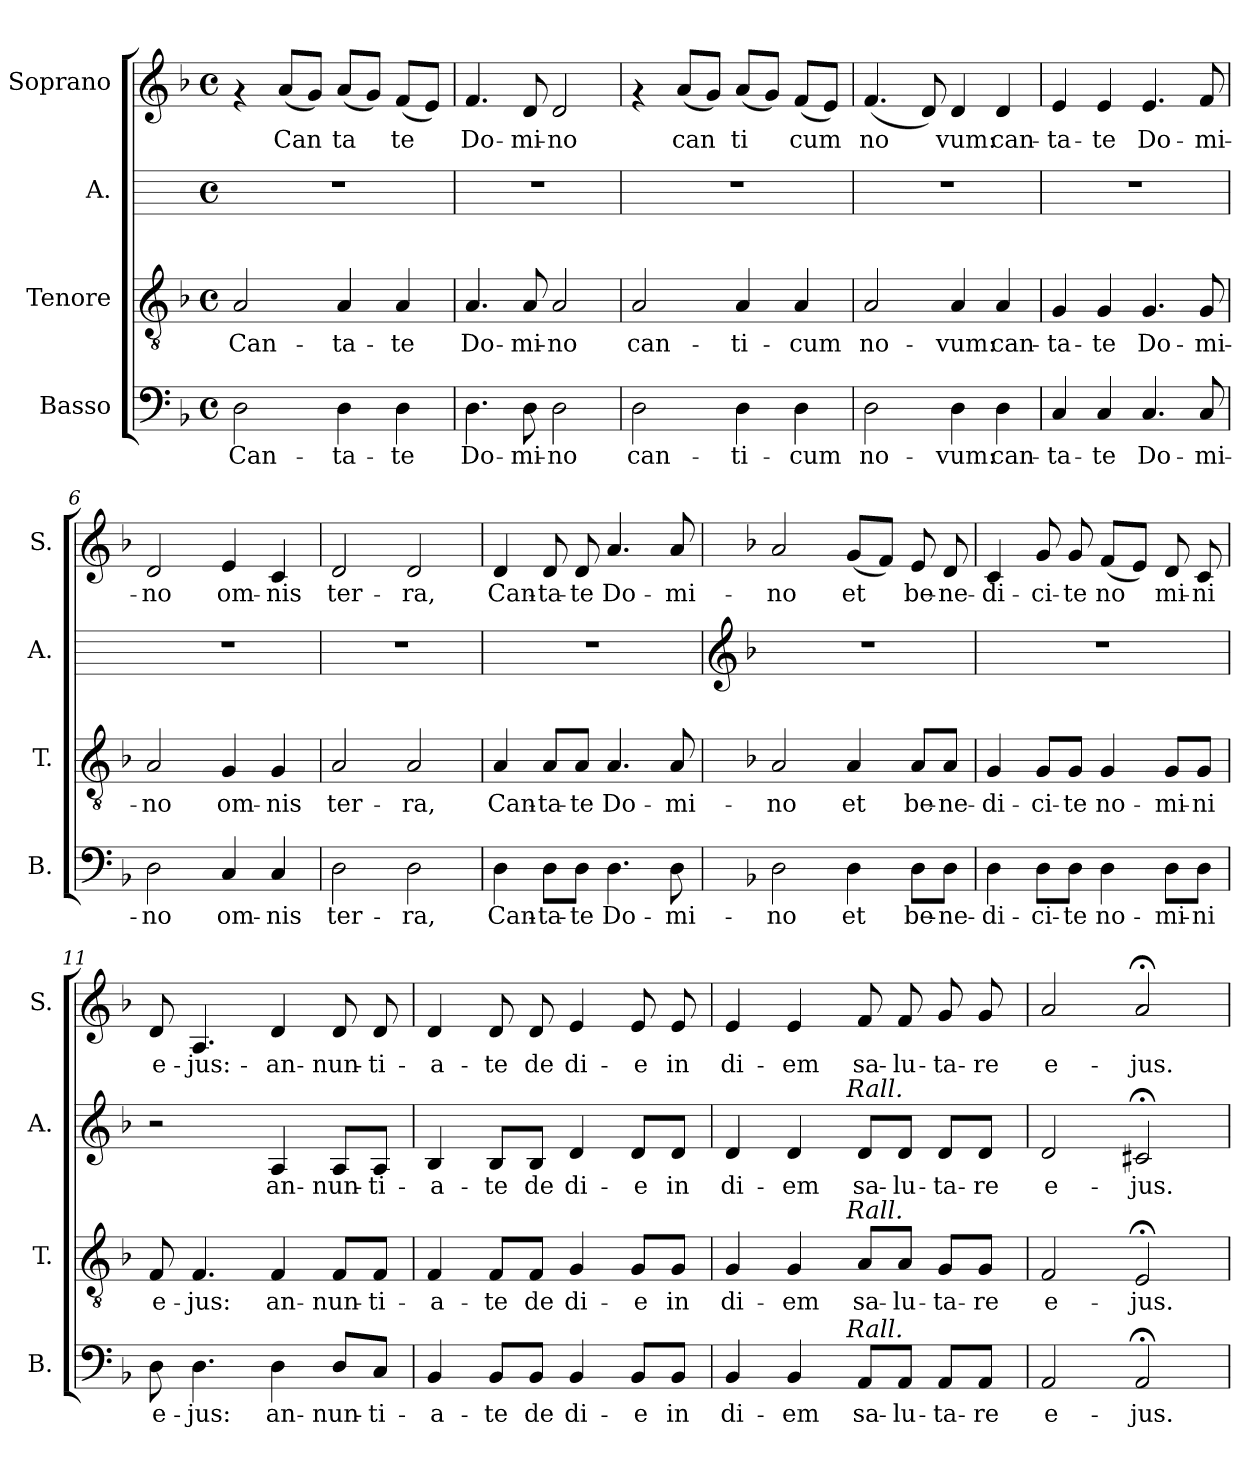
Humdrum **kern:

**kern	**text	**kern	**text	**kern	**text	**kern	**text
*part4	*part4	*part3	*part3	*part2	*part2	*part1	*part1
*staff4	*staff4	*staff3	*staff3	*staff2	*staff2	*staff1	*staff1
*I"Basso	*	*I"Tenore	*	*I"A.	*	*I"Soprano	*
*I'B.	*	*I'T.	*	*I'A.	*	*I'S.	*
!!LO:PB:g=z
*stria5	*	*stria5	*	*stria5	*	*stria5	*
*clefF4	*	*clefGv2	*	*	*	*clefG2	*
*k[b-]	*	*k[b-]	*	*k[]	*	*k[b-]	*
*F:	*	*F:	*	*C:	*	*F:	*
*M4/4	*	*M4/4	*	*M4/4	*	*M4/4	*
*met(c)	*	*met(c)	*	*met(c)	*	*met(c)	*
=1	=1	=1	=1	=1	=1	=1	=1
!	!LO:LY:b:cj	!	!LO:LY:b:cj	!	!	!	!
2D\	Can-	2A/	Can-	1r	.	4rf	.
!	!	!	!	!	!	!	!LO:LY:b:cj
.	.	.	.	.	.	(<8a/L	Can-
!	!	!	!	!	!	!	!LO:LY:b:cj
.	.	.	.	.	.	8g/J)	--
!	!LO:LY:b:cj	!	!LO:LY:b:cj	!	!	!	!LO:LY:b:cj
4D\	-ta-	4A/	-ta-	.	.	(<8a/L	-ta-
!	!	!	!	!	!	!	!LO:LY:b:cj
.	.	.	.	.	.	8g/J)	--
!	!LO:LY:b:cj	!	!LO:LY:b:cj	!	!	!	!LO:LY:b:cj
4D\	-te	4A/	-te	.	.	(<8f/L	-te
!	!	!	!	!	!	!	!LO:LY:b:cj
.	.	.	.	.	.	8e/J)	.
=2	=2	=2	=2	=2	=2	=2	=2
!	!LO:LY:b:cj	!	!LO:LY:b:cj	!	!	!	!LO:LY:b:cj
4.D\	Do-	4.A/	Do-	1r	.	4.f/	Do-
!	!LO:LY:b:cj	!	!LO:LY:b:cj	!	!	!	!LO:LY:b:cj
8D\	-mi-	8A/	-mi-	.	.	8d/	-mi-
!	!LO:LY:b:cj	!	!LO:LY:b:cj	!	!	!	!LO:LY:b:cj
2D\	-no	2A/	-no	.	.	2d/	-no
=3	=3	=3	=3	=3	=3	=3	=3
!	!LO:LY:b:cj	!	!LO:LY:b:cj	!	!	!	!
2D\	can-	2A/	can-	1r	.	4rf	.
!	!	!	!	!	!	!	!LO:LY:b:cj
.	.	.	.	.	.	(<8a/L	can-
!	!	!	!	!	!	!	!LO:LY:b:cj
.	.	.	.	.	.	8g/J)	--
!	!LO:LY:b:cj	!	!LO:LY:b:cj	!	!	!	!LO:LY:b:cj
4D\	-ti-	4A/	-ti-	.	.	(<8a/L	-ti-
!	!	!	!	!	!	!	!LO:LY:b:cj
.	.	.	.	.	.	8g/J)	--
!	!LO:LY:b:cj	!	!LO:LY:b:cj	!	!	!	!LO:LY:b:cj
4D\	-cum	4A/	-cum	.	.	(<8f/L	-cum
!	!	!	!	!	!	!	!LO:LY:b:cj
.	.	.	.	.	.	8e/J)	.
=4	=4	=4	=4	=4	=4	=4	=4
!	!LO:LY:b:cj	!	!LO:LY:b:cj	!	!	!	!LO:LY:b:cj
2D\	no-	2A/	no-	1r	.	(<4.f/	no-
!	!	!	!	!	!	!	!LO:LY:b:cj
.	.	.	.	.	.	8d/)	--
!	!LO:LY:b:cj	!	!LO:LY:b:cj	!	!	!	!LO:LY:b:cj
4D\	-vum:	4A/	-vum:	.	.	4d/	-vum:
!	!LO:LY:b:cj	!	!LO:LY:b:cj	!	!	!	!LO:LY:b:cj
4D\	can-	4A/	can-	.	.	4d/	can-
!!LO:LB:g=z
=5	=5	=5	=5	=5	=5	=5	=5
!	!LO:LY:b:cj	!	!LO:LY:b:cj	!	!	!	!LO:LY:b:cj
4C/	-ta-	4G/	-ta-	1r	.	4e/	-ta-
!	!LO:LY:b:cj	!	!LO:LY:b:cj	!	!	!	!LO:LY:b:cj
4C/	-te	4G/	-te	.	.	4e/	-te
!	!LO:LY:b:cj	!	!LO:LY:b:cj	!	!	!	!LO:LY:b:cj
4.C/	Do-	4.G/	Do-	.	.	4.e/	Do-
!	!LO:LY:b:cj	!	!LO:LY:b:cj	!	!	!	!LO:LY:b:cj
8C/	-mi-	8G/	-mi-	.	.	8f/	-mi-
=6	=6	=6	=6	=6	=6	=6	=6
!	!LO:LY:b:cj	!	!LO:LY:b:cj	!	!	!	!LO:LY:b:cj
2D\	-no	2A/	-no	1r	.	2d/	-no
!	!LO:LY:b:cj	!	!LO:LY:b:cj	!	!	!	!LO:LY:b:cj
4C/	om-	4G/	om-	.	.	4e/	om-
!	!LO:LY:b:cj	!	!LO:LY:b:cj	!	!	!	!LO:LY:b:cj
4C/	-nis	4G/	-nis	.	.	4c/	-nis
=7	=7	=7	=7	=7	=7	=7	=7
!	!LO:LY:b:cj	!	!LO:LY:b:cj	!	!	!	!LO:LY:b:cj
2D\	ter-	2A/	ter-	1r	.	2d/	ter-
!	!LO:LY:b:cj	!	!LO:LY:b:cj	!	!	!	!LO:LY:b:cj
2D\	-ra,	2A/	-ra,	.	.	2d/	-ra,
=8	=8	=8	=8	=8	=8	=8	=8
!	!LO:LY:b:cj	!	!LO:LY:b:cj	!	!	!	!LO:LY:b:cj
4D\	Can-	4A/	Can-	1r	.	4d/	Can-
!	!LO:LY:b:cj	!	!LO:LY:b:cj	!	!	!	!LO:LY:b:cj
8D\L	-ta-	8A/L	-ta-	.	.	8d/	-ta-
!	!LO:LY:b:cj	!	!LO:LY:b:cj	!	!	!	!LO:LY:b:cj
8D\J	-te	8A/J	-te	.	.	8d/	-te
!	!LO:LY:b:cj	!	!LO:LY:b:cj	!	!	!	!LO:LY:b:cj
4.D\	Do-	4.A/	Do-	.	.	4.a/	Do-
!	!LO:LY:b:cj	!	!LO:LY:b:cj	!	!	!	!LO:LY:b:cj
8D\	-mi-	8A/	-mi-	.	.	8a/	-mi-
!!LO:PB:g=z
=9	=9	=9	=9	=9	=9	=9	=9
*	*	*	*	*clefG2	*	*	*
*	*	*	*	*k[b-]	*	*	*
*	*	*	*	*F:	*	*	*
!	!LO:LY:b:cj	!	!LO:LY:b:cj	!	!	!	!LO:LY:b:cj
2D\	-no	2A/	-no	1r	.	2a/	-no
!	!LO:LY:b:cj	!	!LO:LY:b:cj	!	!	!	!LO:LY:b:cj
4D\	et	4A/	et	.	.	(<8g/L	et
!	!	!	!	!	!	!	!LO:LY:b:cj
.	.	.	.	.	.	8f/J)	.
!	!LO:LY:b:cj	!	!LO:LY:b:cj	!	!	!	!LO:LY:b:cj
8D\L	be-	8A/L	be-	.	.	8e/	be-
!	!LO:LY:b:cj	!	!LO:LY:b:cj	!	!	!	!LO:LY:b:cj
8D\J	-ne-	8A/J	-ne-	.	.	8d/	-ne-
=10	=10	=10	=10	=10	=10	=10	=10
!	!LO:LY:b:cj	!	!LO:LY:b:cj	!	!	!	!LO:LY:b:cj
4D\	-di-	4G/	-di-	1r	.	4c/	-di-
!	!LO:LY:b:cj	!	!LO:LY:b:cj	!	!	!	!LO:LY:b:cj
8D\L	-ci-	8G/L	-ci-	.	.	8g/	-ci-
!	!LO:LY:b:cj	!	!LO:LY:b:cj	!	!	!	!LO:LY:b:cj
8D\J	-te	8G/J	-te	.	.	8g/	-te
!	!LO:LY:b:cj	!	!LO:LY:b:cj	!	!	!	!LO:LY:b:cj
4D\	no-	4G/	no-	.	.	(<8f/L	no-
!	!	!	!	!	!	!	!LO:LY:b:cj
.	.	.	.	.	.	8e/J)	--
!	!LO:LY:b:cj	!	!LO:LY:b:cj	!	!	!	!LO:LY:b:cj
8D\L	-mi-	8G/L	-mi-	.	.	8d/	-mi-
!	!LO:LY:b:cj	!	!LO:LY:b:cj	!	!	!	!LO:LY:b:cj
8D\J	-ni	8G/J	-ni	.	.	8c/	-ni
=11	=11	=11	=11	=11	=11	=11	=11
!	!LO:LY:b:cj	!	!LO:LY:b:cj	!	!	!	!LO:LY:b:cj
8D\	e-	8F/	e-	2r	.	8d/	e-
!	!LO:LY:b:cj	!	!LO:LY:b:cj	!	!	!	!LO:LY:b:cj
4.D\	-jus:	4.F/	-jus:	.	.	4.A/	-jus:-
!	!LO:LY:b:cj	!	!LO:LY:b:cj	!	!LO:LY:b:cj	!	!LO:LY:b:cj
4D\	an-	4F/	an-	4A/	an-	4d/	-an-
!	!LO:LY:b:cj	!	!LO:LY:b:cj	!	!LO:LY:b:cj	!	!LO:LY:b:cj
8D/L	-nun-	8F/L	-nun-	8A/L	-nun-	8d/	-nun-
!	!LO:LY:b:cj	!	!LO:LY:b:cj	!	!LO:LY:b:cj	!	!LO:LY:b:cj
8C/J	-ti-	8F/J	-ti-	8A/J	-ti-	8d/	-ti-
=12	=12	=12	=12	=12	=12	=12	=12
!	!LO:LY:b:cj	!	!LO:LY:b:cj	!	!LO:LY:b:cj	!	!LO:LY:b:cj
4BB-/	-a-	4F/	-a-	4B-/	-a-	4d/	-a-
!	!LO:LY:b:cj	!	!LO:LY:b:cj	!	!LO:LY:b:cj	!	!LO:LY:b:cj
8BB-/L	-te	8F/L	-te	8B-/L	-te	8d/	-te
!	!LO:LY:b:cj	!	!LO:LY:b:cj	!	!LO:LY:b:cj	!	!LO:LY:b:cj
8BB-/J	de	8F/J	de	8B-/J	de	8d/	de
!	!LO:LY:b:cj	!	!LO:LY:b:cj	!	!LO:LY:b:cj	!	!LO:LY:b:cj
4BB-/	di-	4G/	di-	4d/	di-	4e/	di-
!	!LO:LY:b:cj	!	!LO:LY:b:cj	!	!LO:LY:b:cj	!	!LO:LY:b:cj
8BB-/L	-e	8G/L	-e	8d/L	-e	8e/	-e
!	!LO:LY:b:cj	!	!LO:LY:b:cj	!	!LO:LY:b:cj	!	!LO:LY:b:cj
8BB-/J	in	8G/J	in	8d/J	in	8e/	in
!!LO:PB:g=z
=13	=13	=13	=13	=13	=13	=13	=13
!	!LO:LY:b:cj	!	!LO:LY:b:cj	!	!LO:LY:b:cj	!	!LO:LY:b:cj
*^	*	*^	*	*^	*	*	*
4BB-/	4ryy	di-	4G/	4ryy	di-	4d/	4ryy	di-	4e/	di-
!	!	!LO:LY:b:cj	!	!	!LO:LY:b:cj	!	!	!LO:LY:b:cj	!	!LO:LY:b:cj
4BB-/	8...ryy	-em	4G/	8...ryy	-em	4d/	8...ryy	-em	4e/	-em
!	!	!	!	!	!	!	!LO:TX:a:i:t=Rall.	!	!	!
!	!	!	!	!LO:TX:a:i:t=Rall.	!	!	!	!	!	!
!	!LO:TX:a:i:t=Rall.	!	!	!	!	!	!	!	!	!
.	2ryy	.	.	2ryy	.	.	2ryy	.	.	.
!	!	!LO:LY:b:cj	!	!	!LO:LY:b:cj	!	!	!LO:LY:b:cj	!	!LO:LY:b:cj
8AA/L	.	sa-	8A/L	.	sa-	8d/L	.	sa-	8f/	sa-
!	!	!LO:LY:b:cj	!	!	!LO:LY:b:cj	!	!	!LO:LY:b:cj	!	!LO:LY:b:cj
8AA/J	.	-lu-	8A/J	.	-lu-	8d/J	.	-lu-	8f/	-lu-
!	!	!LO:LY:b:cj	!	!	!LO:LY:b:cj	!	!	!LO:LY:b:cj	!	!LO:LY:b:cj
8AA/L	.	-ta-	8G/L	.	-ta-	8d/L	.	-ta-	8g/	-ta-
!	!	!LO:LY:b:cj	!	!	!LO:LY:b:cj	!	!	!LO:LY:b:cj	!	!LO:LY:b:cj
8AA/J	.	-re	8G/J	.	-re	8d/J	.	-re	8g/	-re
.	64ryy	.	.	64ryy	.	.	64ryy	.	.	.
=14	=14	=14	=14	=14	=14	=14	=14	=14	=14	=14
!	!	!LO:LY:b:cj	!	!	!LO:LY:b:cj	!	!	!LO:LY:b:cj	!	!LO:LY:b:cj
*v	*v	*	*	*	*	*v	*v	*	*	*
*	*	*v	*v	*	*	*	*	*
2AA/	e-	2F/	e-	2d/	e-	2a/	e-
!	!LO:LY:b:cj	!	!LO:LY:b:cj	!	!LO:LY:b:cj	!	!LO:LY:b:cj
2AA;</	-jus.	2E;</	-jus.	2c#X;</	-jus.	2a;</	-jus.
=	=	=	=	=	=	=	=
*-	*-	*-	*-	*-	*-	*-	*-
